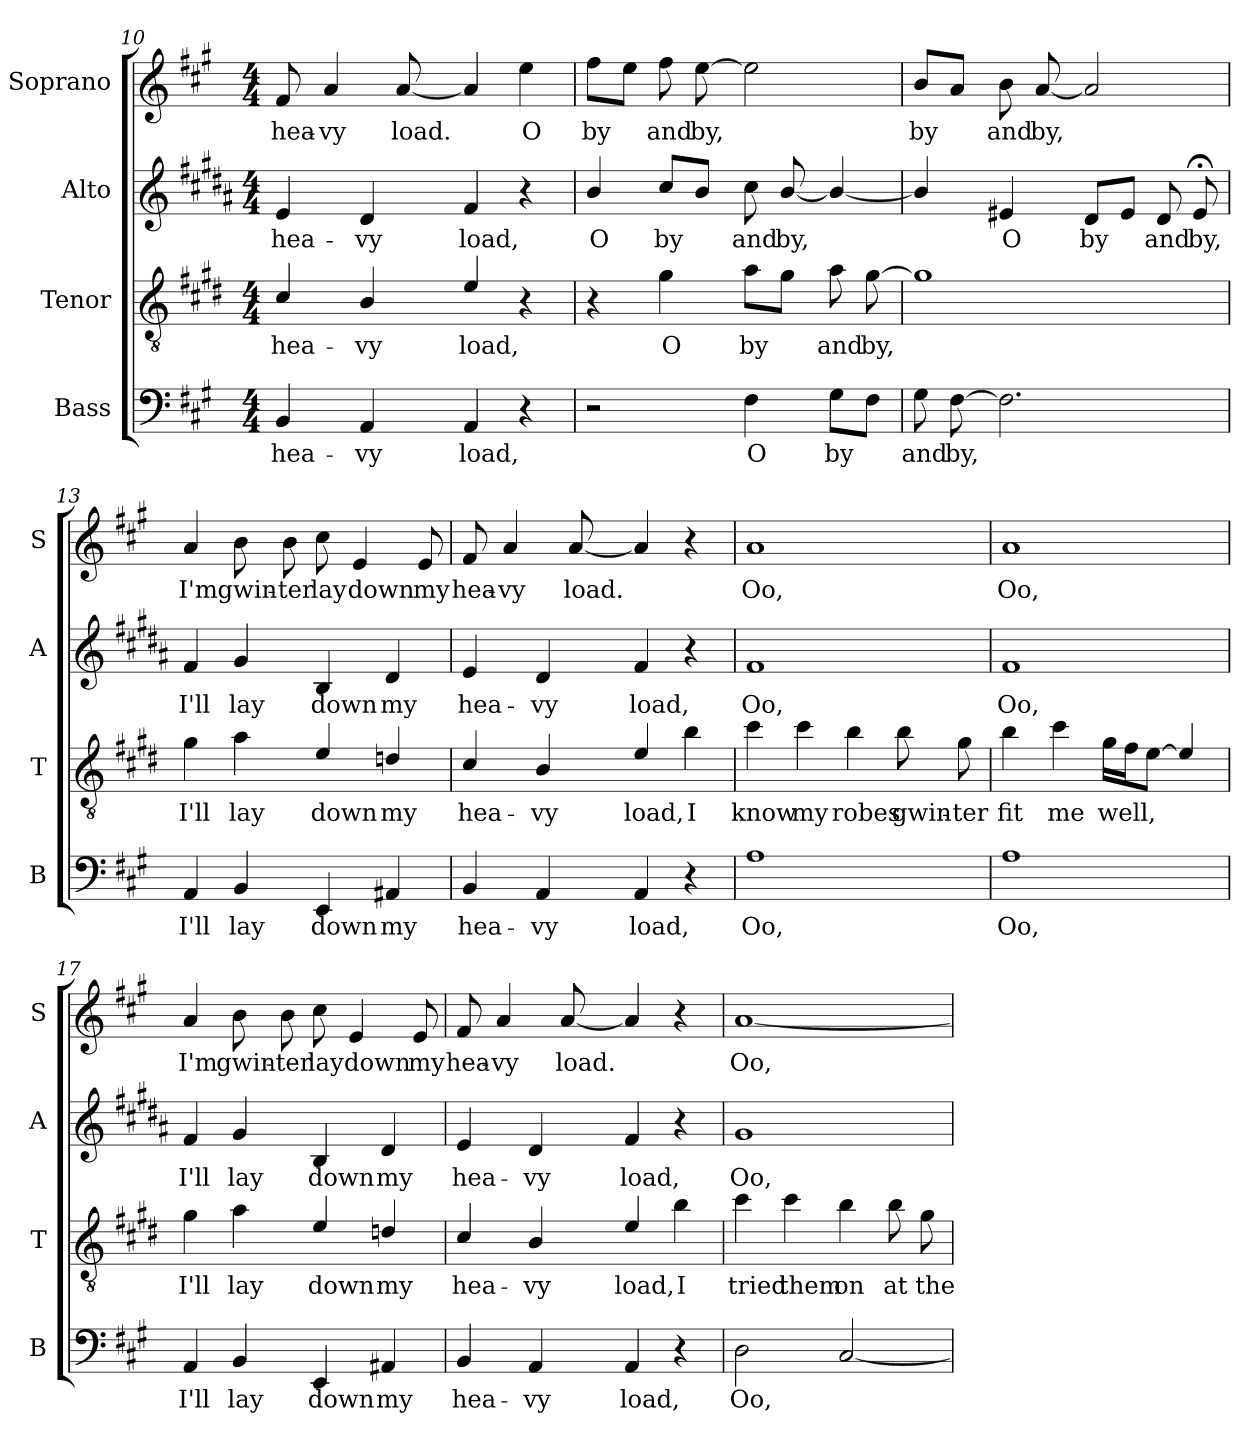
**kern	**text	**kern	**text	**kern	**text	**kern	**text
*part4	*part4	*part3	*part3	*part2	*part2	*part1	*part1
*staff4	*staff4	*staff3	*staff3	*staff2	*staff2	*staff1	*staff1
*I"Bass	*	*I"Tenor	*	*I"Alto	*	*I"Soprano	*
*I'B	*	*I'T	*	*I'A	*	*I'S	*
!!LO:LB:g=z
*clefF4	*	*clefGv2	*	*clefG2	*	*clefG2	*
*	*	*ITrd4c7	*	*ITrd1c2	*	*	*
*k[f#c#g#]	*	*k[f#c#g#]	*	*k[f#c#g#]	*	*k[f#c#g#]	*
*A:	*	*A:	*	*A:	*	*A:	*
*M4/4	*	*M4/4	*	*M4/4	*	*M4/4	*
=10	=10	=10	=10	=10	=10	=10	=10
!	!LO:LY:b	!	!LO:LY:b	!	!LO:LY:b	!	!LO:LY:b
4BB/	hea-	4F#/	hea-	4d/	hea-	8f#/	hea-
!	!	!	!	!	!	!	!LO:LY:b
.	.	.	.	.	.	4a/	-vy
!	!LO:LY:b	!	!LO:LY:b	!	!LO:LY:b	!	!
4AA/	-vy	4E/	-vy	4c#/	-vy	.	.
!	!	!	!	!	!	!	!LO:LY:b
.	.	.	.	.	.	[8a/	load.
!	!LO:LY:b	!	!LO:LY:b	!	!LO:LY:b	!	!
4AA/	load,	4A/	load,	4e/	load,	4a/]	.
!	!	!	!	!	!	!	!LO:LY:b
4r	.	4r	.	4r	.	4ee\	O
=11	=11	=11	=11	=11	=11	=11	=11
!	!	!	!	!	!LO:LY:b	!	!LO:LY:b
2r	.	4r	.	4a/	O	8ff#\L	by
.	.	.	.	.	.	8ee\J	.
!	!	!	!LO:LY:b	!	!LO:LY:b	!	!LO:LY:b
.	.	4c#\	O	8b/L	by	8ff#\	and
!	!	!	!	!	!	!	!LO:LY:b
.	.	.	.	8a/J	.	[8ee\	by,
!	!LO:LY:b	!	!LO:LY:b	!	!LO:LY:b	!	!
4F#\	O	8d\L	by	8b\	and	2ee\]	.
!	!	!	!	!	!LO:LY:b	!	!
.	.	8c#\J	.	[8a/	by,	.	.
!	!LO:LY:b	!	!LO:LY:b	!	!	!	!
8G#\L	by	8d\	and	4a/_	.	.	.
!	!	!	!LO:LY:b	!	!	!	!
8F#\J	.	[8c#\	by,	.	.	.	.
=12	=12	=12	=12	=12	=12	=12	=12
!	!LO:LY:b	!	!	!	!	!	!LO:LY:b
8G#\	and	1c#]	.	4a/]	.	8b/L	by
!	!LO:LY:b	!	!	!	!	!	!
[8F#\	by,	.	.	.	.	8a/J	.
!	!	!	!	!	!LO:LY:b	!	!LO:LY:b
2.F#\]	.	.	.	4d#X/	O	8b\	and
!	!	!	!	!	!	!	!LO:LY:b
.	.	.	.	.	.	[8a/	by,
!	!	!	!	!	!LO:LY:b	!	!
.	.	.	.	8c#/L	by	2a/]	.
.	.	.	.	8d#/J	.	.	.
!	!	!	!	!	!LO:LY:b	!	!
.	.	.	.	8c#/	and	.	.
!	!	!	!	!	!LO:LY:b	!	!
.	.	.	.	8d#;</	by,	.	.
=13	=13	=13	=13	=13	=13	=13	=13
!	!LO:LY:b	!	!LO:LY:b	!	!LO:LY:b	!	!LO:LY:b
4AA/	I'll	4c#\	I'll	4e/	I'll	4a/	I'm
!	!LO:LY:b	!	!LO:LY:b	!	!LO:LY:b	!	!LO:LY:b
4BB/	lay	4d\	lay	4f#/	lay	8b\	gwin-
!	!	!	!	!	!	!	!LO:LY:b
.	.	.	.	.	.	8b\	-ter
!	!LO:LY:b	!	!LO:LY:b	!	!LO:LY:b	!	!LO:LY:b
4EE/	down	4A/	down	4A/	down	8cc#\	lay
!	!	!	!	!	!	!	!LO:LY:b
.	.	.	.	.	.	4e/	down
!	!LO:LY:b	!	!LO:LY:b	!	!LO:LY:b	!	!
4AA#X/	my	4Gn/	my	4c#/	my	.	.
!	!	!	!	!	!	!	!LO:LY:b
.	.	.	.	.	.	8e/	my
!!LO:PB:g=z
=14	=14	=14	=14	=14	=14	=14	=14
!	!LO:LY:b	!	!LO:LY:b	!	!LO:LY:b	!	!LO:LY:b
4BB/	hea-	4F#/	hea-	4d/	hea-	8f#/	hea-
!	!	!	!	!	!	!	!LO:LY:b
.	.	.	.	.	.	4a/	-vy
!	!LO:LY:b	!	!LO:LY:b	!	!LO:LY:b	!	!
4AA/	-vy	4E/	-vy	4c#/	-vy	.	.
!	!	!	!	!	!	!	!LO:LY:b
.	.	.	.	.	.	[8a/	load.
!	!LO:LY:b	!	!LO:LY:b	!	!LO:LY:b	!	!
4AA/	load,	4A/	load,	4e/	load,	4a/]	.
!	!	!	!LO:LY:b	!	!	!	!
4r	.	4e\	I	4r	.	4r	.
=15	=15	=15	=15	=15	=15	=15	=15
!	!LO:LY:b	!	!LO:LY:b	!	!LO:LY:b	!	!LO:LY:b
1A	Oo,	4f#\	know	1e	Oo,	1a	Oo,
!	!	!	!LO:LY:b	!	!	!	!
.	.	4f#\	my	.	.	.	.
!	!	!	!LO:LY:b	!	!	!	!
.	.	4e\	robes	.	.	.	.
!	!	!	!LO:LY:b	!	!	!	!
.	.	8e\	gwin-	.	.	.	.
!	!	!	!LO:LY:b	!	!	!	!
.	.	8c#\	-ter	.	.	.	.
=16	=16	=16	=16	=16	=16	=16	=16
!	!LO:LY:b	!	!LO:LY:b	!	!LO:LY:b	!	!LO:LY:b
1A	Oo,	4e\	fit	1e	Oo,	1a	Oo,
!	!	!	!LO:LY:b	!	!	!	!
.	.	4f#\	me	.	.	.	.
!	!	!	!LO:LY:b	!	!	!	!
.	.	16c#\LL	well,	.	.	.	.
.	.	16B\J	.	.	.	.	.
.	.	[8A\J	.	.	.	.	.
.	.	4A/]	.	.	.	.	.
=17	=17	=17	=17	=17	=17	=17	=17
!	!LO:LY:b	!	!LO:LY:b	!	!LO:LY:b	!	!LO:LY:b
4AA/	I'll	4c#\	I'll	4e/	I'll	4a/	I'm
!	!LO:LY:b	!	!LO:LY:b	!	!LO:LY:b	!	!LO:LY:b
4BB/	lay	4d\	lay	4f#/	lay	8b\	gwin-
!	!	!	!	!	!	!	!LO:LY:b
.	.	.	.	.	.	8b\	-ter
!	!LO:LY:b	!	!LO:LY:b	!	!LO:LY:b	!	!LO:LY:b
4EE/	down	4A/	down	4A/	down	8cc#\	lay
!	!	!	!	!	!	!	!LO:LY:b
.	.	.	.	.	.	4e/	down
!	!LO:LY:b	!	!LO:LY:b	!	!LO:LY:b	!	!
4AA#X/	my	4Gn/	my	4c#/	my	.	.
!	!	!	!	!	!	!	!LO:LY:b
.	.	.	.	.	.	8e/	my
!!LO:LB:g=z
=18	=18	=18	=18	=18	=18	=18	=18
!	!LO:LY:b	!	!LO:LY:b	!	!LO:LY:b	!	!LO:LY:b
4BB/	hea-	4F#/	hea-	4d/	hea-	8f#/	hea-
!	!	!	!	!	!	!	!LO:LY:b
.	.	.	.	.	.	4a/	-vy
!	!LO:LY:b	!	!LO:LY:b	!	!LO:LY:b	!	!
4AA/	-vy	4E/	-vy	4c#/	-vy	.	.
!	!	!	!	!	!	!	!LO:LY:b
.	.	.	.	.	.	[8a/	load.
!	!LO:LY:b	!	!LO:LY:b	!	!LO:LY:b	!	!
4AA/	load,	4A/	load,	4e/	load,	4a/]	.
!	!	!	!LO:LY:b	!	!	!	!
4r	.	4e\	I	4r	.	4r	.
=19	=19	=19	=19	=19	=19	=19	=19
!	!LO:LY:b	!	!LO:LY:b	!	!LO:LY:b	!	!LO:LY:b
2D\	Oo,	4f#\	tried	1f#	Oo,	[1a	Oo,
!	!	!	!LO:LY:b	!	!	!	!
.	.	4f#\	them	.	.	.	.
!	!	!	!LO:LY:b	!	!	!	!
[2C#/	.	4e\	on	.	.	.	.
!	!	!	!LO:LY:b	!	!	!	!
.	.	8e\	at	.	.	.	.
!	!	!	!LO:LY:b	!	!	!	!
.	.	8c#\	the	.	.	.	.
=	=	=	=	=	=	=	=
*-	*-	*-	*-	*-	*-	*-	*-
